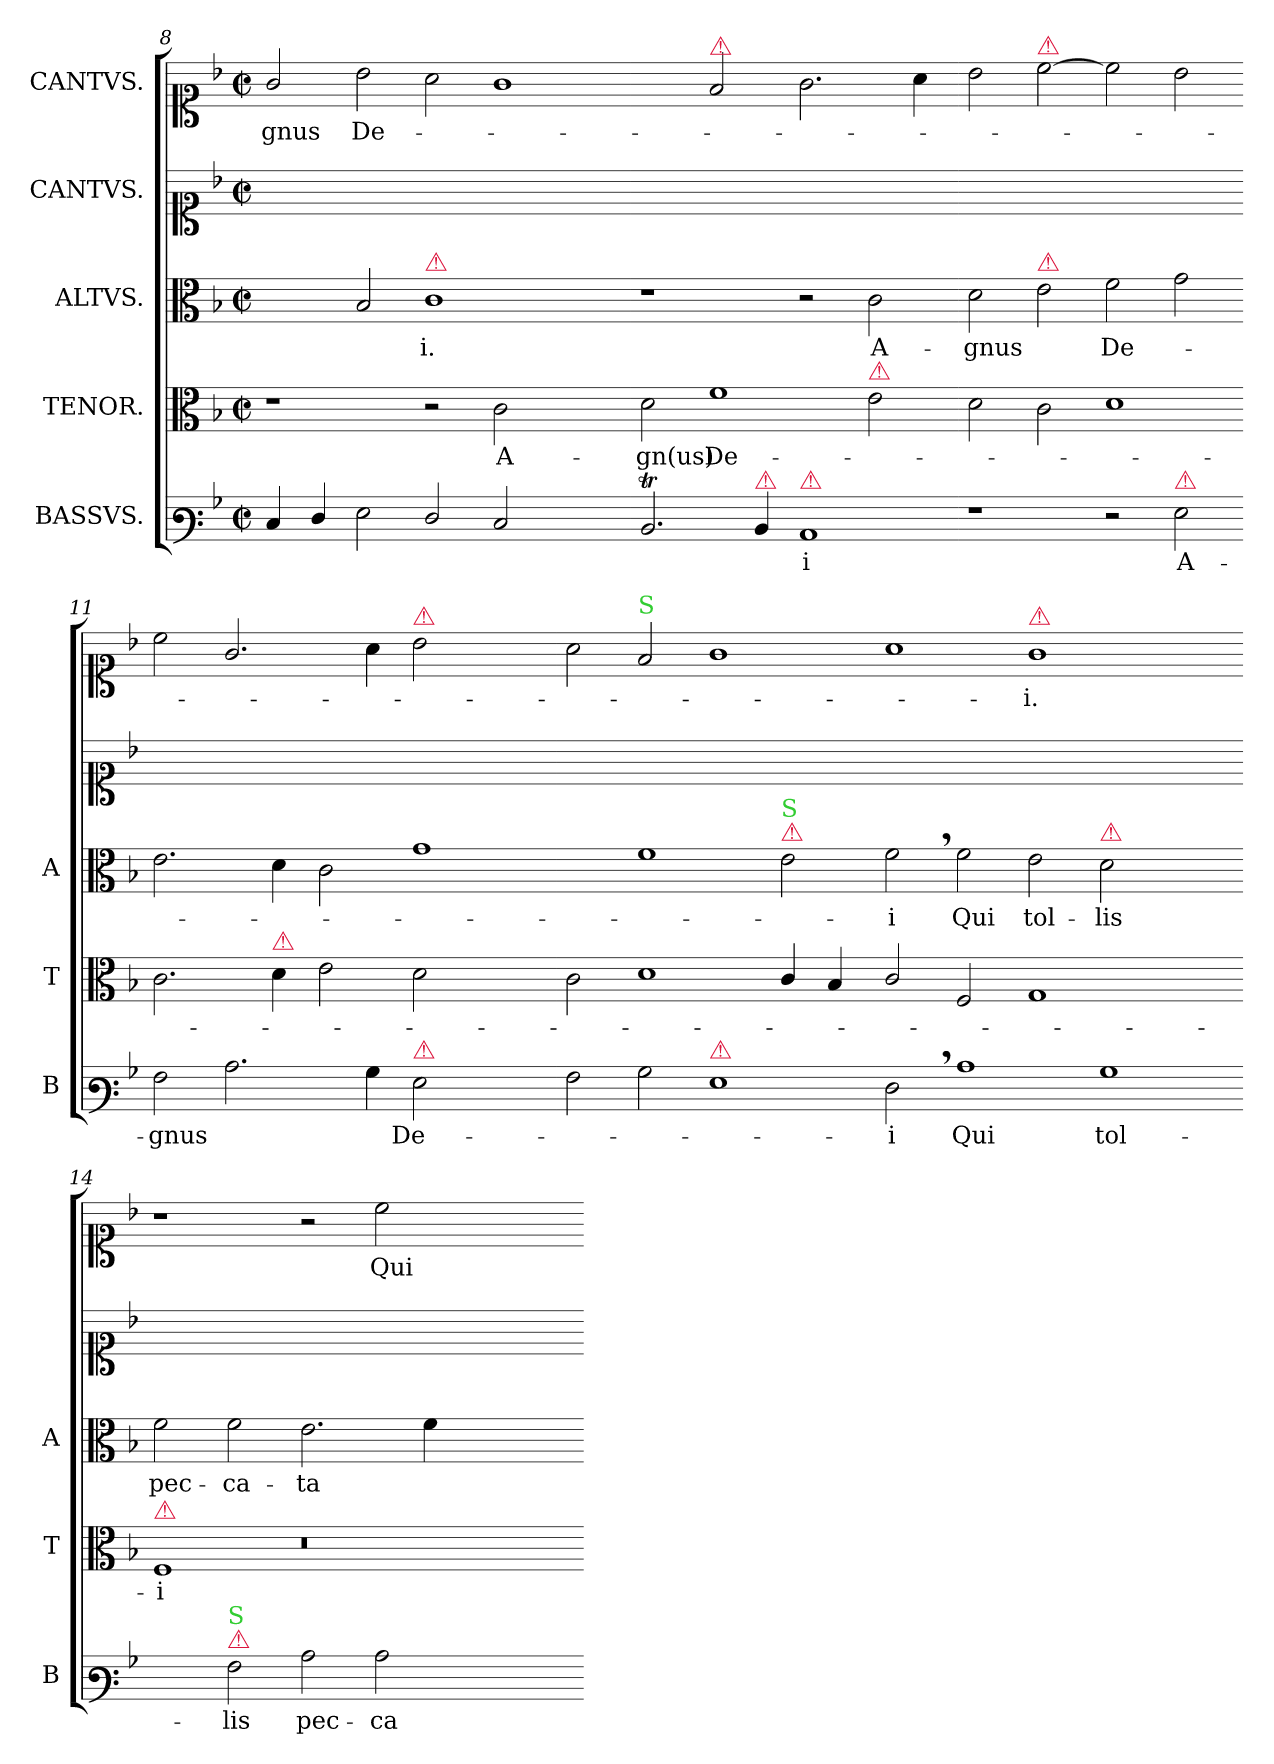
**kern	**text	**kern	**text	**kern	**text	**kern	**kern	**text
*part5	*part5	*part4	*part4	*part3	*part3	*part2	*part1	*part1
*staff5	*staff5	*staff4	*staff4	*staff3	*staff3	*staff2	*staff1	*staff1
*I"BASSVS.	*	*I"TENOR.	*	*I"ALTVS.	*	*I"CANTVS.[2]	*I"CANTVS.[1]	*
*I'B	*	*I'T	*	*I'A	*	*	*	*
*clefF3	*	*clefC3	*	*clefC3	*	*clefC1	*clefC1	*
*k[b-]	*	*k[b-]	*	*k[b-]	*	*k[b-]	*k[b-]	*
*M2/1	*	*M2/1	*	*M2/1	*	*M2/1	*M2/1	*
*met(c|)	*	*met(c|)	*	*met(c|)	*	*met(c|)	*met(c|)	*
=8	=8	=8	=8	=8	=8	=8	=8	=8
4E/	.	1r	.	2ryy	.	0ryy	2g/	-gnus
4F/	.	.	.	.	.	.	.	.
2G\	.	.	.	2B-/	.	.	2b-\	De-
!	!	!	!	!LO:TX:a:color=crimson:t=⚠	!	!	!	!
2F/	.	2r	.	1c	-i.	.	2a\	.
2E/	.	2c\	A-	.	.	.	1g\	.
2ryy	.	2ryy	.	2ryy	.	2ryy	.	.
=9-	=9-	=9-	=9-	=9-	=9-	=9-	=9-	=9-
2.DT/	.	2d\	-gn(us)	1r	.	0ryy	2ryy	.
!	!	!	!	!	!	!	!LO:TX:a:color=crimson:t=⚠	!
.	.	1f	De-	.	.	.	2f/	.
!LO:TX:a:color=crimson:t=⚠	!	!	!	!	!	!	!	!
4D/	.	.	.	.	.	.	.	.
!LO:TX:a:color=crimson:t=⚠	!	!	!	!	!	!	!	!
!	!LO:LY:i	!	!	!	!	!	!	!
1C	-i	.	.	2r	.	.	2.g\	.
!	!	!LO:TX:a:color=crimson:t=⚠	!	!	!	!	!	!
.	.	2e\	.	2c\	A-	.	.	.
.	.	.	.	.	.	.	4a\	.
=10-	=10-	=10-	=10-	=10-	=10-	=10-	=10-	=10-
1r	.	2d\	.	2d\	-gnus	0ryy	2b-\	.
!	!	!	!	!	!	!	!LO:TX:a:color=crimson:t=⚠	!
!	!	!	!	!LO:TX:a:color=crimson:t=⚠	!	!	!	!
.	.	2c\	.	2e\	.	.	[2cc\	.
2r	.	1d	.	2f\	De-	.	2cc\]	.
!LO:TX:a:color=crimson:t=⚠	!	!	!	!	!	!	!	!
2G\	A-	.	.	2g\	.	.	2b-\	.
=11-	=11-	=11-	=11-	=11-	=11-	=11-	=11-	=11-
2A\	-gnus	2.c\	.	2.e\	.	0ryy	2cc\	.
2.c\	.	.	.	.	.	.	2.g/	.
!	!	!LO:TX:a:color=crimson:t=⚠	!	!	!	!	!	!
.	.	4d\	.	4d\	.	.	.	.
.	.	2e\	.	2c\	.	.	.	.
4B-\	.	.	.	.	.	.	4a\	.
!	!	!	!	!	!	!	!LO:TX:a:color=crimson:t=⚠	!
!LO:TX:a:color=crimson:t=⚠	!	!	!	!	!	!	!	!
2G\	De-	2d\	.	1g\	.	.	2b-\	.
2ryy	.	2ryy	.	.	.	2ryy	2ryy	.
=12-	=12-	=12-	=12-	=12-	=12-	=12-	=12-	=12-
2A\	.	2c\	.	2ryy	.	1ryy	2a\	.
!	!	!	!	!	!	!	!LO:TX:a:color=limegreen:t=S	!
2B-\	.	1d	.	1f	.	.	2f/	.
!LO:TX:a:color=crimson:t=⚠	!	!	!	!	!	!	!	!
1G	.	.	.	.	.	1ryy	1g	.
!	!	!	!	!LO:TX:a:color=crimson:t=⚠	!	!	!	!
!	!	!	!	!LO:TX:a:color=limegreen:t=S	!	!	!	!
.	.	4c/	.	2e\	.	.	.	.
.	.	4B-/	.	.	.	.	.	.
=13-	=13-	=13-	=13-	=13-	=13-	=13-	=13-	=13-
2F,<\	-i	2c/	.	2f,<\	-i	0ryy	1a	.
1c	Qui	2F/	.	2f\	Qui	.	.	.
!	!	!	!	!	!	!	!LO:TX:a:color=crimson:t=⚠	!
.	.	1G	.	2e\	tol-	.	1g	-i.
!	!	!	!	!LO:TX:a:color=crimson:t=⚠	!	!	!	!
1B-\	tol-	.	.	2d\	-lis	.	.	.
.	.	2ryy	.	2ryy	.	2ryy	2ryy	.
=14-	=14-	=14-	=14-	=14-	=14-	=14-	=14-	=14-
!	!	!LO:TX:a:color=crimson:t=⚠	!	!	!	!	!	!
2ryy	.	1F	-i	2f\	pec-	0ryy	1r	.
!LO:TX:a:color=crimson:t=⚠	!	!	!	!	!	!	!	!
!LO:TX:a:color=limegreen:t=S	!	!	!	!	!	!	!	!
2A\	-lis	.	.	2f\	-ca-	.	.	.
2c\	pec-	0r	.	2.e\	-ta	.	2r	.
2c\	-ca-	.	.	.	.	.	2cc\	Qui
.	.	.	.	4f\	.	.	.	.
1ryy	.	.	.	1ryy	.	1ryy	1ryy	.
=-	=-	=-	=-	=-	=-	=-	=-	=-
*-	*-	*-	*-	*-	*-	*-	*-	*-
